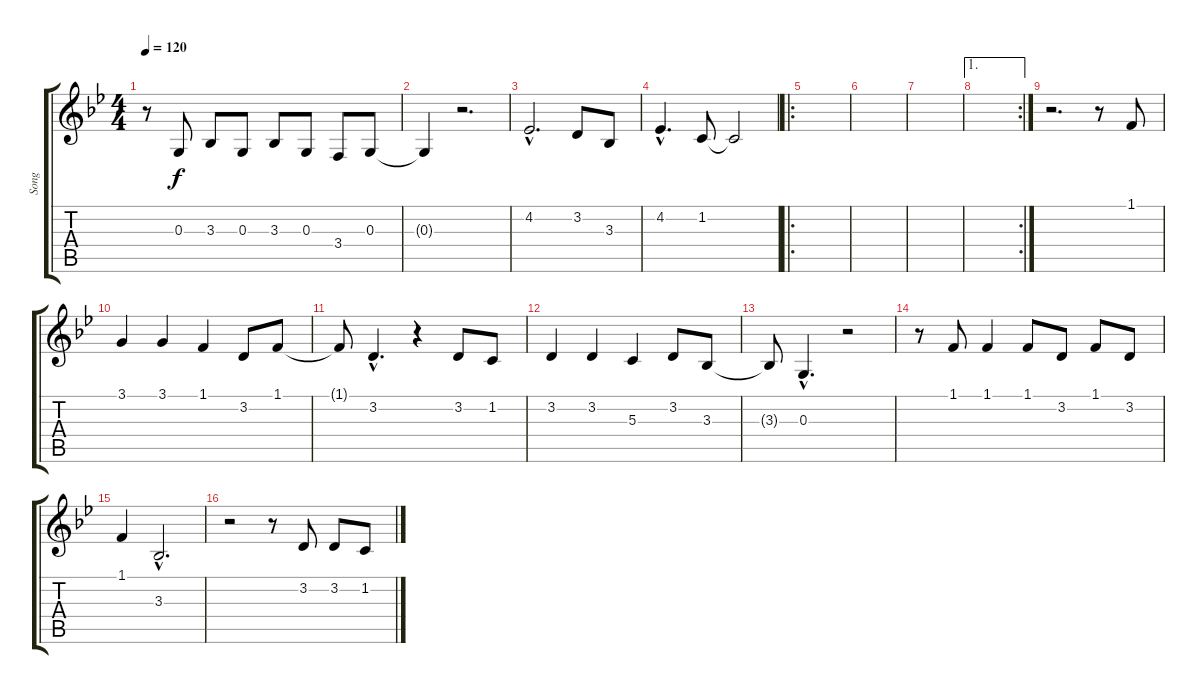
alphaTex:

\track ("Song" "Song") {instrument violin}
\staff {score tabs}
\tuning (E4 B3 G3 D3 A2 E2) {hide}
\ts (4 4)
\tempo 120
\clef g2
\ks bb
r.8{dy f} 0.3.8 3.3.8 0.3.8 3.3.8 0.3.8 3.4.8 0.3.8 |
0.3{t}.4 r.2{d} |
4.2{hac}.2{d} 3.2.8 3.3.8 |
4.2{hac}.4{d} 1.2.8 1.2{t}.2 |
\ro
|
|
|
\ae 1
\rc 2
|
r.2{d} r.8 1.1.8 |
3.1.4 3.1.4 1.1.4 3.2.8 1.1.8 |
1.1{t}.8 3.2{hac}.4{d} r.4 3.2.8 1.2.8 |
3.2.4 3.2.4 5.3.4 3.2.8 3.3.8 |
3.3{t}.8 0.3{hac}.4{d} r.2 |
r.8 1.1.8 1.1.4 1.1.8 3.2.8 1.1.8 3.2.8 |
1.1.4 3.3{hac}.2{d} |
r.2 r.8 3.2.8 3.2.8 1.2.8
